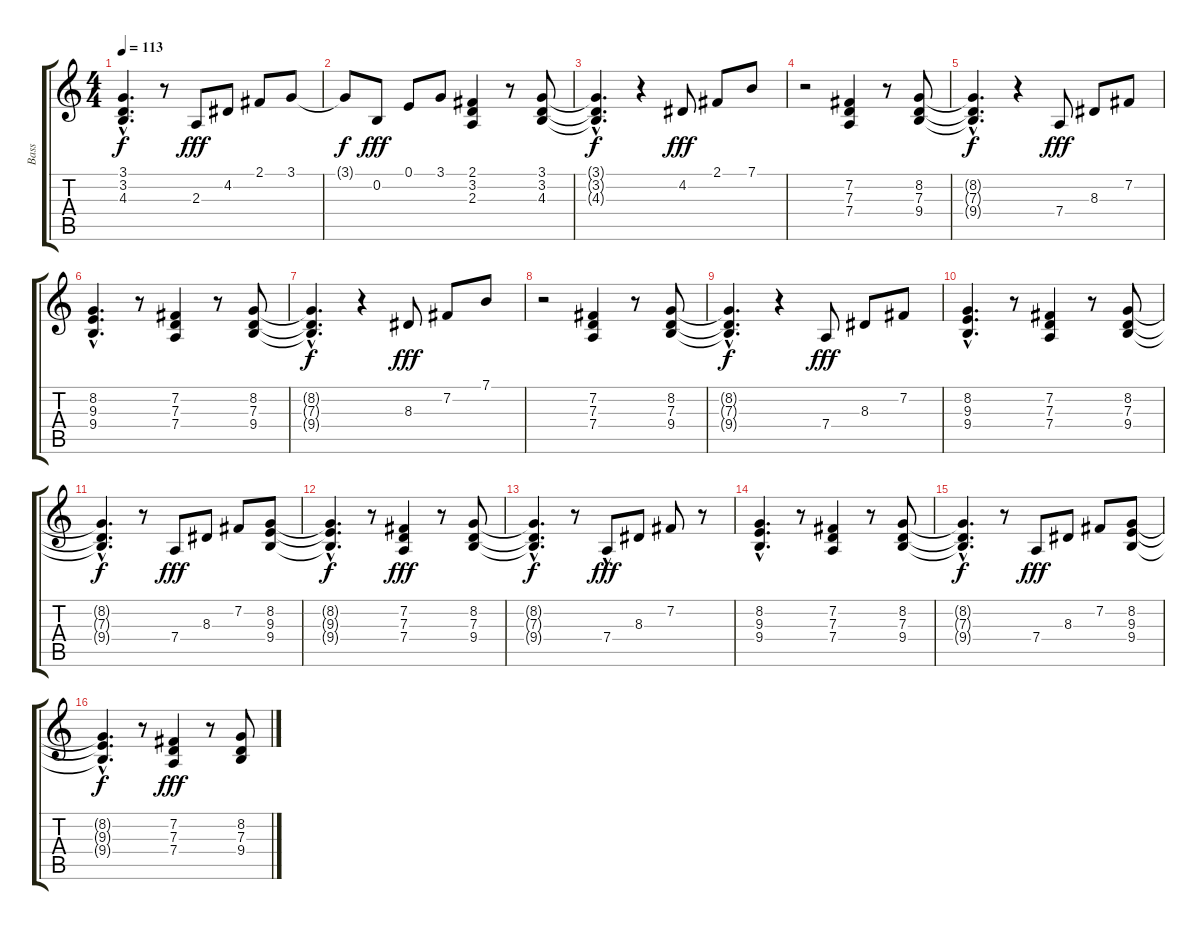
\track (" Bass" " Bass") {instrument brightacousticpiano}
\staff {score tabs}
\tuning (E4 B3 G3 D3 A2 E2) {hide}
\ts (4 4)
\tempo 113
\clef g2
\ks c
(3.1{t} 3.2{hac t} 4.3{hac t}).4{d dy f} r.8 2.3.8{dy fff} 4.2.8 2.1.8 3.1.8 |
3.1{t}.8{dy f} 0.2.8{dy fff} 0.1.8 3.1.8 (2.1 3.2 2.3).4 r.8 (3.1 3.2 4.3).8 |
(3.1{hac t} 3.2{t} 4.3{t}).4{d dy f} r.4 4.2.8{dy fff} 2.1.8 7.1.8 |
r.2 (7.2 7.3 7.4).4 r.8 (8.2 7.3 9.4).8 |
(8.2{hac t} 7.3{hac t} 9.4{hac t}).4{d dy f} r.4 7.4.8{dy fff} 8.3.8 7.2.8 |
(8.2{hac} 9.3{hac} 9.4{hac}).4{d} r.8 (7.2 7.3 7.4).4 r.8 (8.2 7.3 9.4).8 |
(8.2{hac t} 7.3{hac t} 9.4{hac t}).4{d dy f} r.4 8.3.8{dy fff} 7.2.8 7.1.8 |
r.2 (7.2 7.3 7.4).4 r.8 (8.2 7.3 9.4).8 |
(8.2{hac t} 7.3{hac t} 9.4{hac t}).4{d dy f} r.4 7.4.8{dy fff} 8.3.8 7.2.8 |
(8.2{hac} 9.3{hac} 9.4{hac}).4{d} r.8 (7.2 7.3 7.4).4 r.8 (8.2 7.3 9.4).8 |
(8.2{t} 7.3{t} 9.4{hac t}).4{d dy f} r.8 7.4.8{dy fff} 8.3.8 7.2.8 (8.2 9.3 9.4).8 |
(8.2{hac t} 9.3{hac t} 9.4{hac t}).4{d dy f} r.8 (7.2 7.3 7.4).4{dy fff} r.8 (8.2 7.3 9.4).8 |
(8.2{hac t} 7.3{hac t} 9.4{hac t}).4{d dy f} r.8 7.4{hac}.8{dy fff} 8.3.8 7.2.8 r.8 |
(8.2{hac} 9.3{hac} 9.4{hac}).4{d} r.8 (7.2 7.3 7.4).4 r.8 (8.2 7.3 9.4).8 |
(8.2{t} 7.3{t} 9.4{hac t}).4{d dy f} r.8 7.4.8{dy fff} 8.3.8 7.2.8 (8.2 9.3 9.4).8 |
(8.2{t} 9.3{hac t} 9.4{hac t}).4{d dy f} r.8 (7.2 7.3 7.4).4{dy fff} r.8 (8.2 7.3 9.4).8
